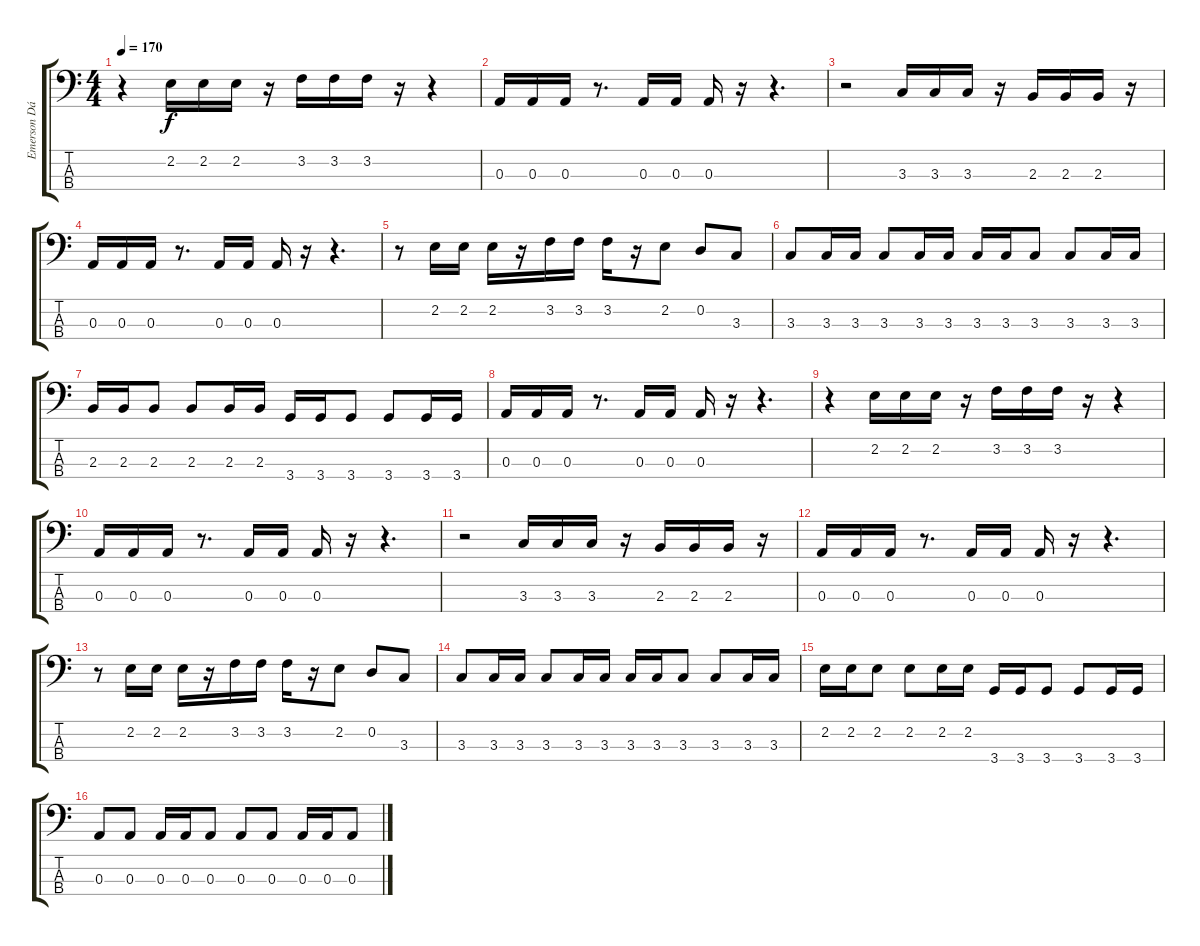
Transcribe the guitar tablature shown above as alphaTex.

\track ("Emerson Dácio" "Emerson Dá") {instrument electricbassfinger}
\staff {score tabs}
\tuning (G2 D2 A1 E1) {hide}
\ts (4 4)
\tempo 170
\clef f4
\ks c
r.4{dy f} 2.2.16 2.2.16 2.2.16 r.16 3.2.16 3.2.16 3.2.16 r.16 r.4 |
0.3.16 0.3.16 0.3.16 r.8{d} 0.3.16 0.3.16 0.3.16 r.16 r.4{d} |
r.2 3.3.16 3.3.16 3.3.16 r.16 2.3.16 2.3.16 2.3.16 r.16 |
0.3.16 0.3.16 0.3.16 r.8{d} 0.3.16 0.3.16 0.3.16 r.16 r.4{d} |
r.8 2.2.16 2.2.16 2.2.16 r.16 3.2.16 3.2.16 3.2.16 r.16 2.2.8 0.2.8 3.3.8 |
3.3.8 3.3.16 3.3.16 3.3.8 3.3.16 3.3.16 3.3.16 3.3.16 3.3.8 3.3.8 3.3.16 3.3.16 |
2.3.16 2.3.16 2.3.8 2.3.8 2.3.16 2.3.16 3.4.16 3.4.16 3.4.8 3.4.8 3.4.16 3.4.16 |
0.3.16 0.3.16 0.3.16 r.8{d} 0.3.16 0.3.16 0.3.16 r.16 r.4{d} |
r.4 2.2.16 2.2.16 2.2.16 r.16 3.2.16 3.2.16 3.2.16 r.16 r.4 |
0.3.16 0.3.16 0.3.16 r.8{d} 0.3.16 0.3.16 0.3.16 r.16 r.4{d} |
r.2 3.3.16 3.3.16 3.3.16 r.16 2.3.16 2.3.16 2.3.16 r.16 |
0.3.16 0.3.16 0.3.16 r.8{d} 0.3.16 0.3.16 0.3.16 r.16 r.4{d} |
r.8 2.2.16 2.2.16 2.2.16 r.16 3.2.16 3.2.16 3.2.16 r.16 2.2.8 0.2.8 3.3.8 |
3.3.8 3.3.16 3.3.16 3.3.8 3.3.16 3.3.16 3.3.16 3.3.16 3.3.8 3.3.8 3.3.16 3.3.16 |
2.2.16 2.2.16 2.2.8 2.2.8 2.2.16 2.2.16 3.4.16 3.4.16 3.4.8 3.4.8 3.4.16 3.4.16 |
0.3.8 0.3.8 0.3.16 0.3.16 0.3.8 0.3.8 0.3.8 0.3.16 0.3.16 0.3.8
